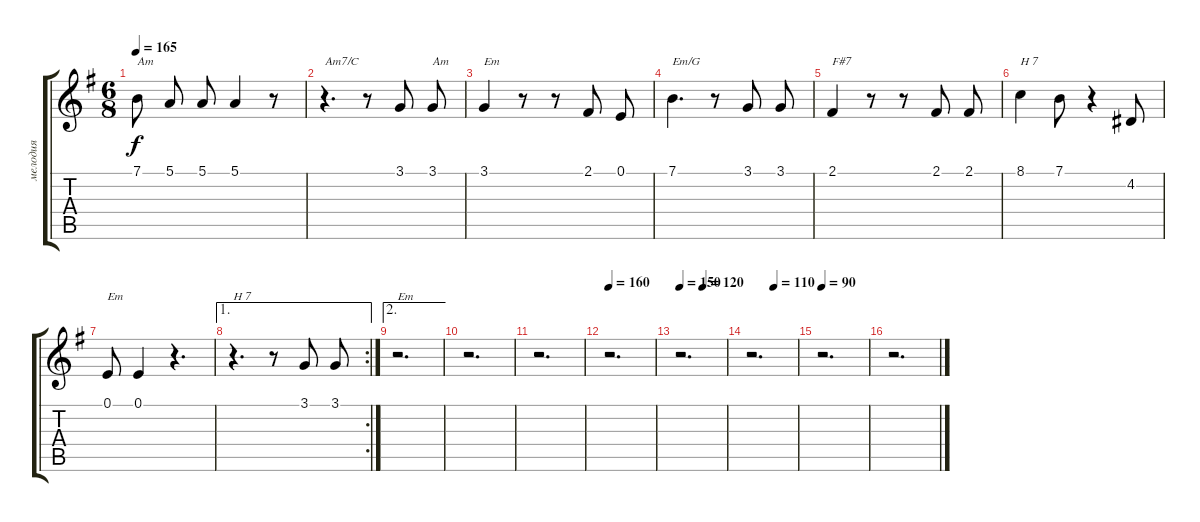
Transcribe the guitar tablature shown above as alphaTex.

\track ("мелодия" "мелодия") {instrument accordion}
\staff {score tabs}
\tuning (E4 B3 G3 D3 A2 E2) {hide}
\ts (6 8)
\tempo 165
\clef g2
\ks eminor
7.1.8{txt "Am" dy f beam split} 5.1.8{beam split} 5.1.8 5.1.4 r.8 |
r.4{d txt "Am7/C"} r.8 3.1.8{beam split} 3.1.8{txt "Am"} |
3.1.4{txt "Em"} r.8 r.8 2.1.8{beam split} 0.1.8 |
7.1.4{d txt "Em/G"} r.8 3.1.8{beam split} 3.1.8 |
2.1.4{txt "F#7"} r.8 r.8 2.1.8{beam split} 2.1.8 |
8.1.4{txt "H 7"} 7.1.8 r.4 4.2.8 |
0.1.8{txt "Em"} 0.1.4 r.4{d} |
\ae 1
\rc 2
r.4{d txt "H 7"} r.8 3.1.8{beam split} 3.1.8 |
\ae 2
r.2{d txt "Em"} |
r.2{d} |
r.2{d} |
\tempo 160
r.2{d} |
\tempo 150
\tempo (120 0.5)
r.2{d} |
\tempo (110 0.5)
r.2{d} |
\tempo 90
r.2{d} |
r.2{d}
